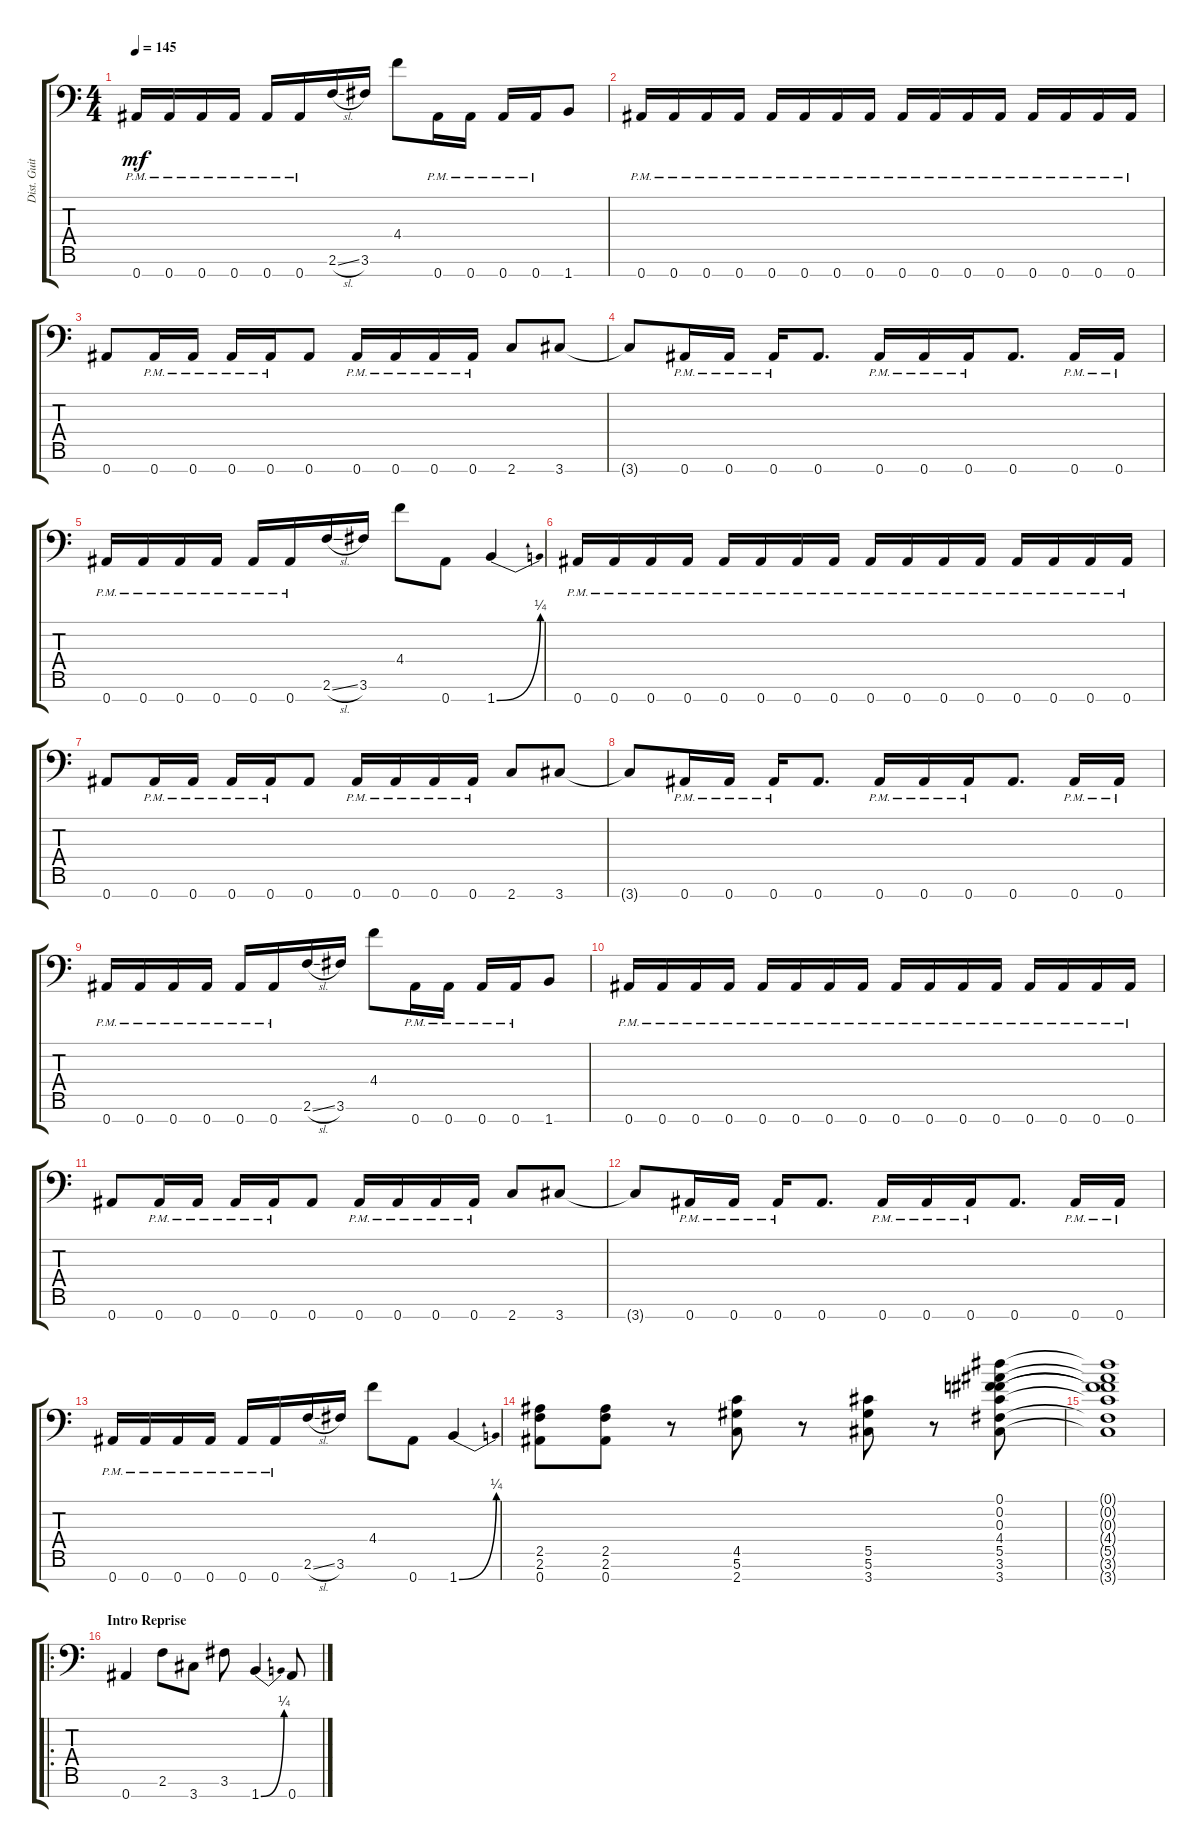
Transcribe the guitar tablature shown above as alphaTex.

\track ("Dist. Guitar 2" "Dist. Guit") {instrument distortionguitar}
\staff {score tabs}
\tuning (Eb4 Bb3 Gb3 Db3 Ab2 Eb2 Bb1) {hide}
\ts (4 4)
\tempo 145
\clef f4
\ks c
0.7{pm}.16{dy mf} 0.7{pm}.16 0.7{pm}.16 0.7{pm}.16 0.7{pm}.16 0.7{pm}.16 2.6{sl}.16 3.6.16 4.4.8 0.7{pm}.16 0.7{pm}.16 0.7{pm}.16 0.7{pm}.16 1.7.8 |
0.7{pm}.16 0.7{pm}.16 0.7{pm}.16 0.7{pm}.16 0.7{pm}.16 0.7{pm}.16 0.7{pm}.16 0.7{pm}.16 0.7{pm}.16 0.7{pm}.16 0.7{pm}.16 0.7{pm}.16 0.7{pm}.16 0.7{pm}.16 0.7{pm}.16 0.7{pm}.16 |
0.7.8 0.7{pm}.16 0.7{pm}.16 0.7{pm}.16 0.7{pm}.16 0.7.8 0.7{pm}.16 0.7{pm}.16 0.7{pm}.16 0.7{pm}.16 2.7.8 3.7.8 |
3.7{t}.8 0.7{pm}.16 0.7{pm}.16 0.7{pm}.16 0.7.8{d} 0.7{pm}.16 0.7{pm}.16 0.7{pm}.16 0.7.8{d} 0.7{pm}.16 0.7{pm}.16 |
0.7{pm}.16 0.7{pm}.16 0.7{pm}.16 0.7{pm}.16 0.7{pm}.16 0.7{pm}.16 2.6{sl}.16 3.6.16 4.4.8 0.7.8 1.7{be (bend 0 0 60 1)}.4 |
0.7{pm}.16 0.7{pm}.16 0.7{pm}.16 0.7{pm}.16 0.7{pm}.16 0.7{pm}.16 0.7{pm}.16 0.7{pm}.16 0.7{pm}.16 0.7{pm}.16 0.7{pm}.16 0.7{pm}.16 0.7{pm}.16 0.7{pm}.16 0.7{pm}.16 0.7{pm}.16 |
0.7.8 0.7{pm}.16 0.7{pm}.16 0.7{pm}.16 0.7{pm}.16 0.7.8 0.7{pm}.16 0.7{pm}.16 0.7{pm}.16 0.7{pm}.16 2.7.8 3.7.8 |
3.7{t}.8 0.7{pm}.16 0.7{pm}.16 0.7{pm}.16 0.7.8{d} 0.7{pm}.16 0.7{pm}.16 0.7{pm}.16 0.7.8{d} 0.7{pm}.16 0.7{pm}.16 |
0.7{pm}.16 0.7{pm}.16 0.7{pm}.16 0.7{pm}.16 0.7{pm}.16 0.7{pm}.16 2.6{sl}.16 3.6.16 4.4.8 0.7{pm}.16 0.7{pm}.16 0.7{pm}.16 0.7{pm}.16 1.7.8 |
0.7{pm}.16 0.7{pm}.16 0.7{pm}.16 0.7{pm}.16 0.7{pm}.16 0.7{pm}.16 0.7{pm}.16 0.7{pm}.16 0.7{pm}.16 0.7{pm}.16 0.7{pm}.16 0.7{pm}.16 0.7{pm}.16 0.7{pm}.16 0.7{pm}.16 0.7{pm}.16 |
0.7.8 0.7{pm}.16 0.7{pm}.16 0.7{pm}.16 0.7{pm}.16 0.7.8 0.7{pm}.16 0.7{pm}.16 0.7{pm}.16 0.7{pm}.16 2.7.8 3.7.8 |
3.7{t}.8 0.7{pm}.16 0.7{pm}.16 0.7{pm}.16 0.7.8{d} 0.7{pm}.16 0.7{pm}.16 0.7{pm}.16 0.7.8{d} 0.7{pm}.16 0.7{pm}.16 |
0.7{pm}.16 0.7{pm}.16 0.7{pm}.16 0.7{pm}.16 0.7{pm}.16 0.7{pm}.16 2.6{sl}.16 3.6.16 4.4.8 0.7.8 1.7{be (bend 0 0 60 1)}.4 |
(2.5 2.6 0.7).8 (2.5 2.6 0.7).8 r.8 (4.5 5.6 2.7).8 r.8 (5.5 5.6 3.7).8 r.8 (0.1 0.2 0.3 4.4 5.5 3.6 3.7).8 |
(0.1{t} 0.2{t} 0.3{t} 4.4{t} 5.5{t} 3.6{t} 3.7{t}).1 |
\ro
\section ("" "Intro Reprise")
0.7.4 2.6.8 3.7.8 3.6.8 1.7{be (bend 0 0 60 1)}.4 0.7.8
